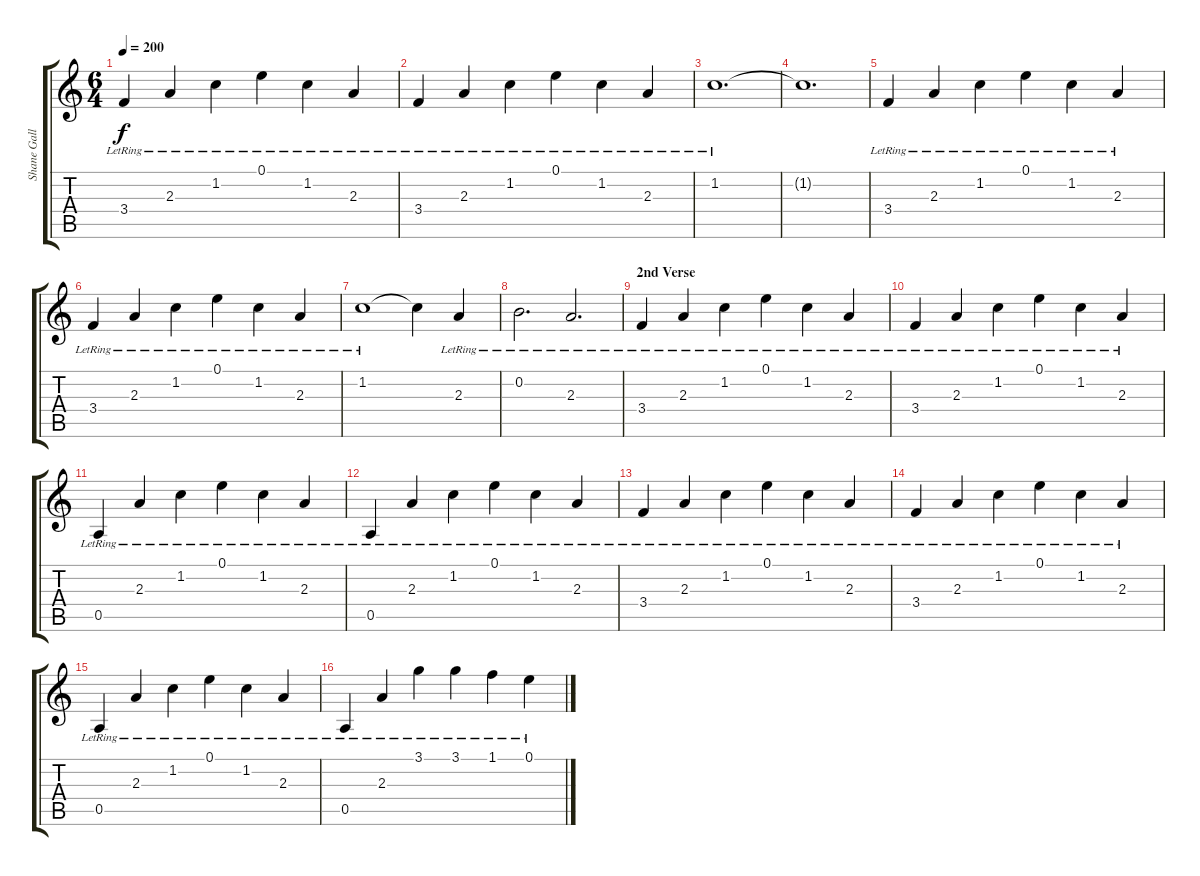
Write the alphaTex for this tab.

\track ("Shane Gallagher - Guitar 1" "Shane Gall") {instrument acousticguitarsteel}
\staff {score tabs}
\tuning (E4 B3 G3 D3 A2 E2) {hide}
\ts (6 4)
\tempo 200
\clef g2
\ks c
3.4{lr}.4{dy f instrument acousticguitarsteel} 2.3{lr}.4 1.2{lr}.4 0.1{lr}.4 1.2{lr}.4 2.3{lr}.4 |
3.4{lr}.4 2.3{lr}.4 1.2{lr}.4 0.1{lr}.4 1.2{lr}.4 2.3{lr}.4 |
1.2{lr}.1{d} |
1.2{t}.1{d} |
3.4{lr}.4 2.3{lr}.4 1.2{lr}.4 0.1{lr}.4 1.2{lr}.4 2.3{lr}.4 |
3.4{lr}.4 2.3{lr}.4 1.2{lr}.4 0.1{lr}.4 1.2{lr}.4 2.3{lr}.4 |
1.2{lr}.1 1.2{t}.4 2.3{lr}.4 |
0.2{lr}.2{d} 2.3{lr}.2{d} |
\section ("" "2nd Verse")
3.4{lr}.4 2.3{lr}.4 1.2{lr}.4 0.1{lr}.4 1.2{lr}.4 2.3{lr}.4 |
3.4{lr}.4 2.3{lr}.4 1.2{lr}.4 0.1{lr}.4 1.2{lr}.4 2.3{lr}.4 |
0.5{lr}.4 2.3{lr}.4 1.2{lr}.4 0.1{lr}.4 1.2{lr}.4 2.3{lr}.4 |
0.5{lr}.4 2.3{lr}.4 1.2{lr}.4 0.1{lr}.4 1.2{lr}.4 2.3{lr}.4 |
3.4{lr}.4 2.3{lr}.4 1.2{lr}.4 0.1{lr}.4 1.2{lr}.4 2.3{lr}.4 |
3.4{lr}.4 2.3{lr}.4 1.2{lr}.4 0.1{lr}.4 1.2{lr}.4 2.3{lr}.4 |
0.5{lr}.4 2.3{lr}.4 1.2{lr}.4 0.1{lr}.4 1.2{lr}.4 2.3{lr}.4 |
0.5{lr}.4 2.3{lr}.4 3.1{lr}.4 3.1{lr}.4 1.1{lr}.4 0.1{lr}.4
